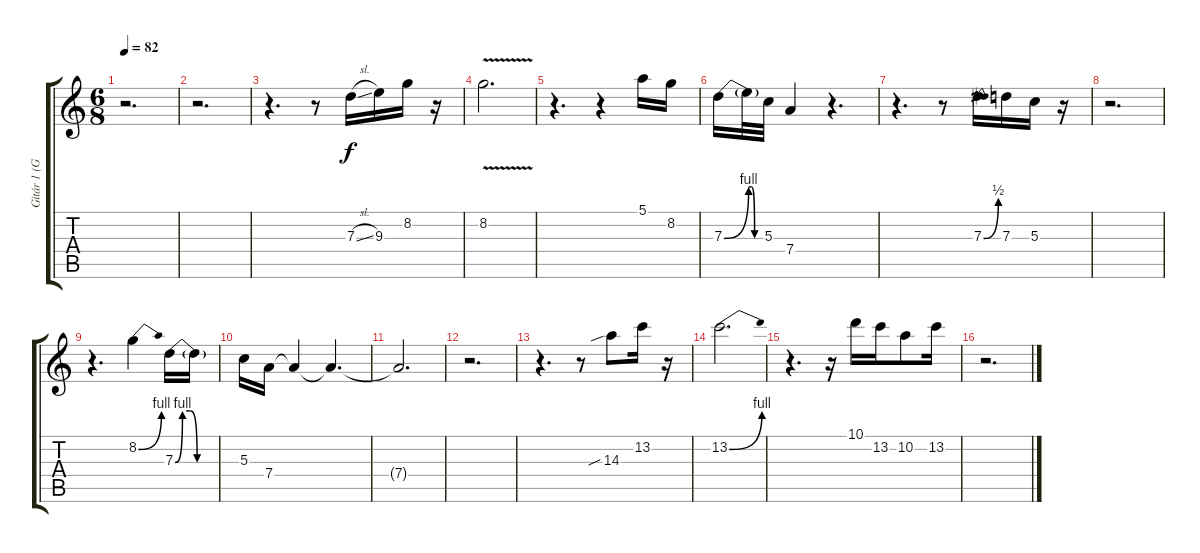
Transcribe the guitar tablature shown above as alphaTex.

\track ("Gitár 1 (Gary Moore)" "Gitár 1 (G") {instrument distortionguitar}
\staff {score tabs}
\tuning (E4 B3 G3 D3 A2 E2) {hide}
\ts (6 8)
\tempo 82
\clef g2
\ks c
r.2{d dy f} |
r.2{d} |
r.4{d} r.8 7.3{sl}.16 9.3.16 8.2.16 r.16 |
8.2{v}.2{d} |
r.4{d} r.4 5.1.16 8.2.16 |
7.3{be (bend 0 0 60 4)}.16 7.3{be (custom 0 4 15 4 30 0 60 0) t}.32 5.3.32 7.4.4 r.4{d} |
r.4{d} r.8 7.3{be (bend 0 0 60 2)}.16 7.3.16 5.3.16 r.16 |
r.2{d} |
r.4{d} 8.2{be (bend 0 0 60 4)}.4 7.3{be (custom 0 0 10 4 20 4 30 0 60 0)}.16 7.3{t}.16 |
5.3.16 7.4.16 7.4{t}.4 7.4{t}.4{d} |
7.4{t}.2{d} |
r.2{d} |
r.4{d} r.8 14.3{sib}.8 13.2.16 r.16 |
13.2{be (bend 0 0 60 4)}.2{d} |
r.4{d} r.16 10.1.16 13.2.16 10.2.8 13.2.16 |
r.2{d}
